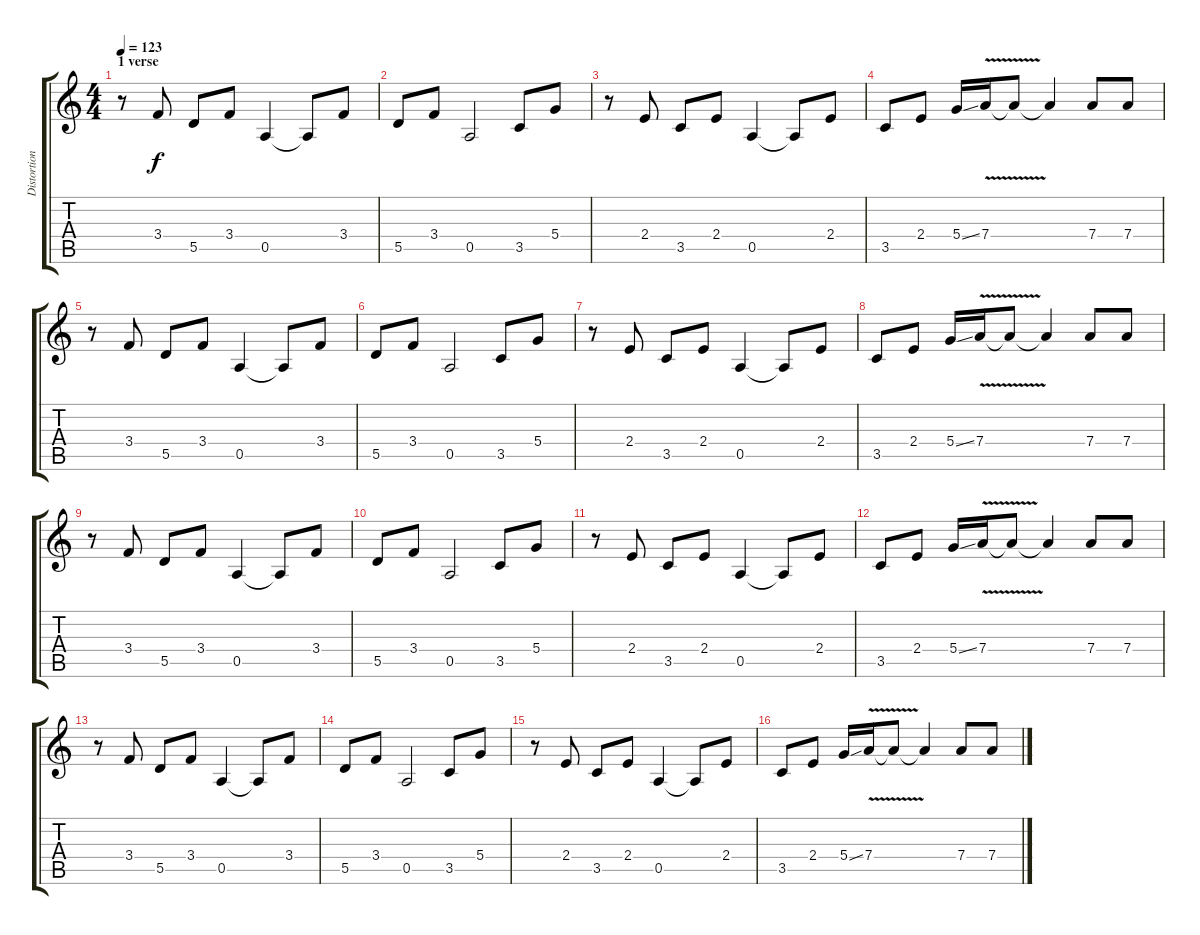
\track ("Distortion guitar 1" "Distortion") {instrument distortionguitar}
\staff {score tabs}
\tuning (E4 B3 G3 D3 A2 E2) {hide}
\ts (4 4)
\section ("" "1 verse")
\tempo 123
\clef g2
\ks c
r.8{dy f} 3.4.8 5.5.8 3.4.8 0.5.4 0.5{t}.8 3.4.8 |
5.5.8 3.4.8 0.5.2 3.5.8 5.4.8 |
r.8 2.4.8 3.5.8 2.4.8 0.5.4 0.5{t}.8 2.4.8 |
3.5.8 2.4.8 5.4{ss}.16 7.4{v}.16 7.4{t}.8 7.4{t}.4 7.4.8 7.4.8 |
r.8 3.4.8 5.5.8 3.4.8 0.5.4 0.5{t}.8 3.4.8 |
5.5.8 3.4.8 0.5.2 3.5.8 5.4.8 |
r.8 2.4.8 3.5.8 2.4.8 0.5.4 0.5{t}.8 2.4.8 |
3.5.8 2.4.8 5.4{ss}.16 7.4{v}.16 7.4{t}.8 7.4{t}.4 7.4.8 7.4.8 |
r.8 3.4.8 5.5.8 3.4.8 0.5.4 0.5{t}.8 3.4.8 |
5.5.8 3.4.8 0.5.2 3.5.8 5.4.8 |
r.8 2.4.8 3.5.8 2.4.8 0.5.4 0.5{t}.8 2.4.8 |
3.5.8 2.4.8 5.4{ss}.16 7.4{v}.16 7.4{t}.8 7.4{t}.4 7.4.8 7.4.8 |
r.8 3.4.8 5.5.8 3.4.8 0.5.4 0.5{t}.8 3.4.8 |
5.5.8 3.4.8 0.5.2 3.5.8 5.4.8 |
r.8 2.4.8 3.5.8 2.4.8 0.5.4 0.5{t}.8 2.4.8 |
3.5.8 2.4.8 5.4{ss}.16 7.4{v}.16 7.4{t}.8 7.4{t}.4 7.4.8 7.4.8
